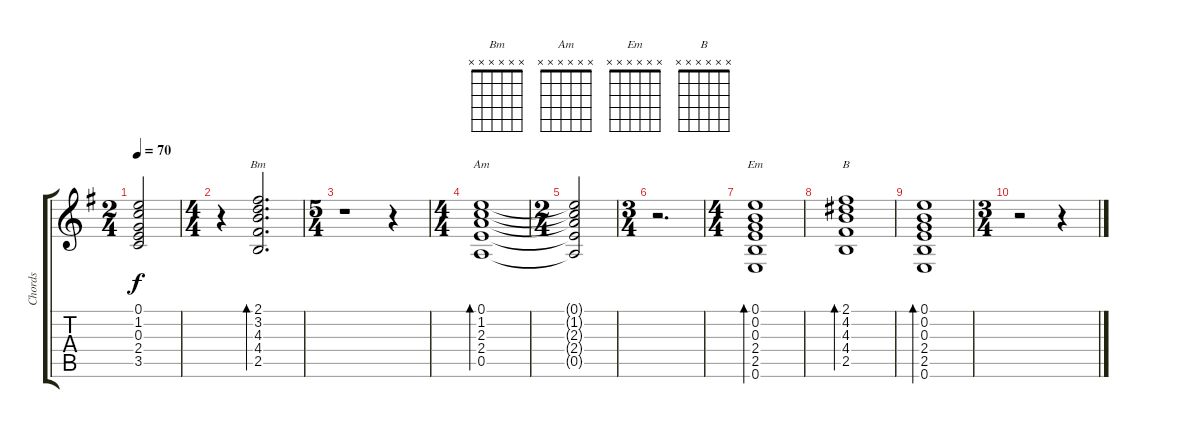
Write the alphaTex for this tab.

\track ("Chords" "Chords") {instrument acousticguitarsteel}
\staff {score tabs}
\tuning (E4 B3 G3 D3 A2 E2) {hide}
\chord ("Bm" x x x x x x)
\chord ("Am" x x x x x x)
\chord ("Em" x x x x x x)
\chord ("B" x x x x x x)
\ts (2 4)
\tempo 70
\clef g2
\ks eminor
(0.1{t} 1.2{t} 0.3{t} 2.4{t} 3.5{t}).2{dy f} |
\ts (4 4)
r.4 (2.1 3.2 4.3 4.4 2.5).2{d bd 240 ch "Bm"} |
\ts (5 4)
r.1 r.4 |
\ts (4 4)
(0.1 1.2 2.3 2.4 0.5).1{bd 240 ch "Am"} |
\ts (2 4)
(0.1{t} 1.2{t} 2.3{t} 2.4{t} 0.5{t}).2 |
\ts (3 4)
r.2{d} |
\ts (4 4)
(0.1 0.2 0.3 2.4 2.5 0.6).1{bd 240 ch "Em"} |
(2.1 4.2 4.3 4.4 2.5).1{bd 240 ch "B"} |
(0.1 0.2 0.3 2.4 2.5 0.6).1{bd 240} |
\ts (3 4)
r.2 r.4
